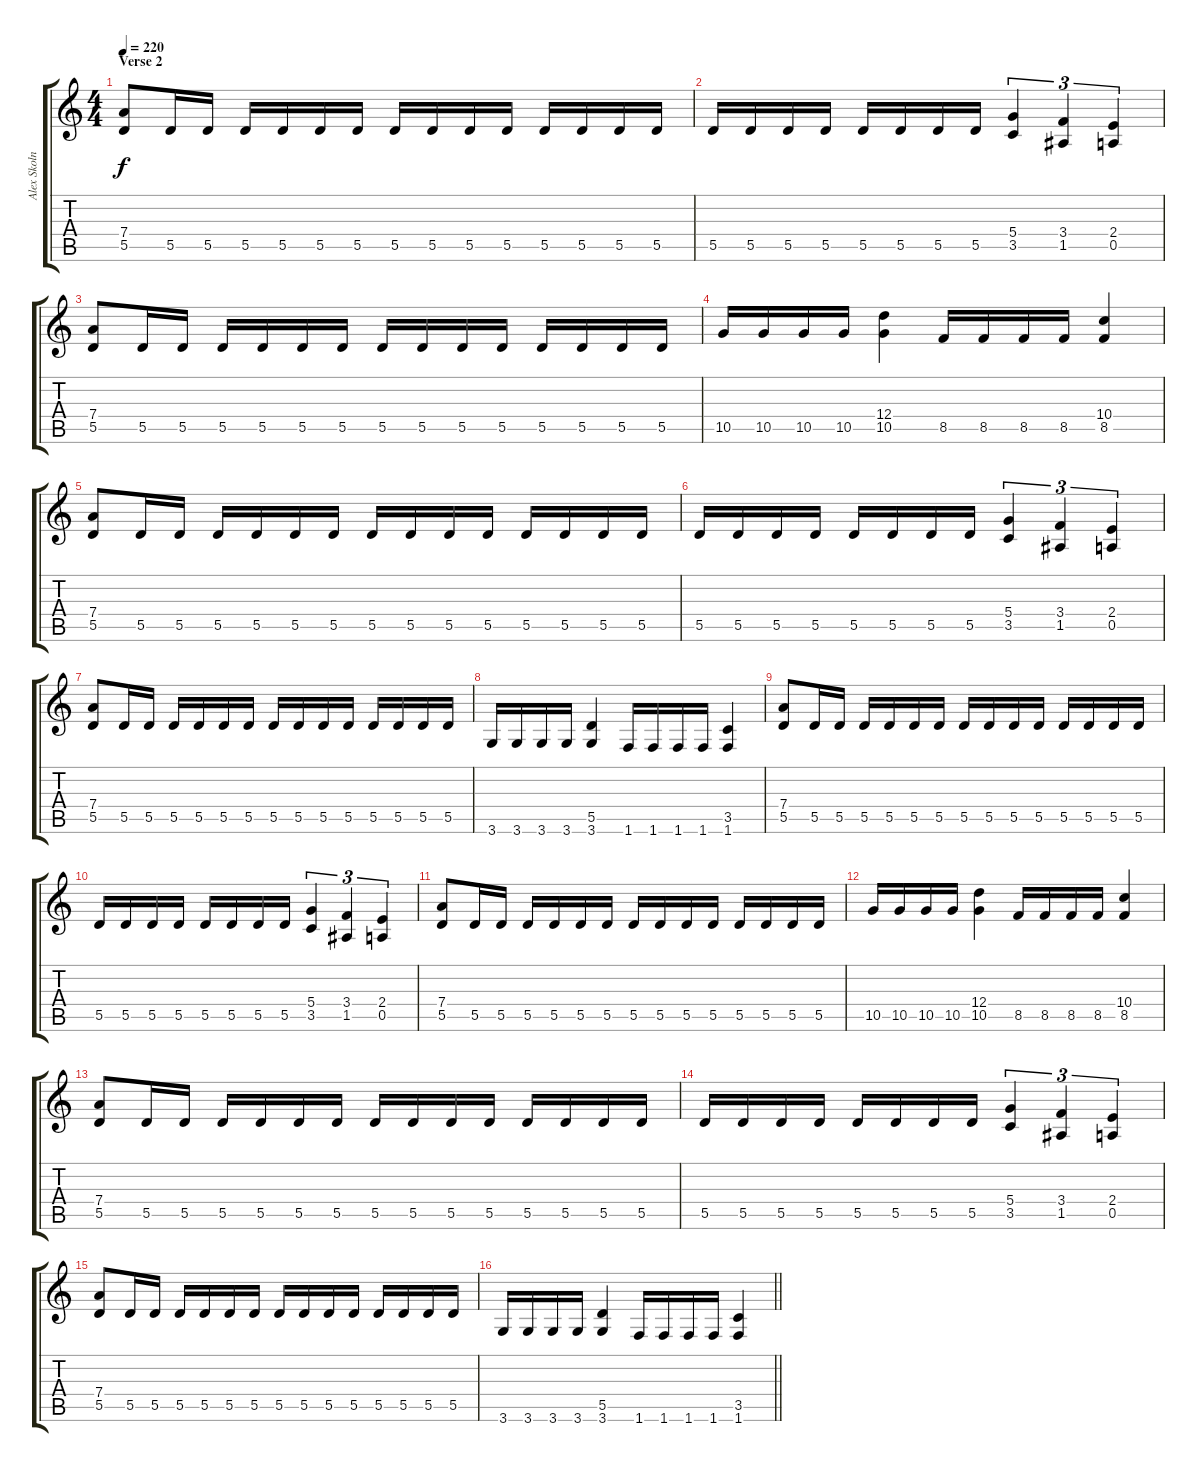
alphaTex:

\track ("Alex Skolnick (Lead Gutar)" "Alex Skoln") {instrument distortionguitar}
\staff {score tabs}
\tuning (E4 B3 G3 D3 A2 E2) {hide}
\ts (4 4)
\section ("" "Verse 2")
\tempo 220
\clef g2
\ks c
(7.4 5.5).8{dy f} 5.5.16 5.5.16 5.5.16 5.5.16 5.5.16 5.5.16 5.5.16 5.5.16 5.5.16 5.5.16 5.5.16 5.5.16 5.5.16 5.5.16 |
5.5.16 5.5.16 5.5.16 5.5.16 5.5.16 5.5.16 5.5.16 5.5.16 (5.4 3.5).4{tu (3 2)} (3.4 1.5).4{tu (3 2)} (2.4 0.5).4{tu (3 2)} |
(7.4 5.5).8 5.5.16 5.5.16 5.5.16 5.5.16 5.5.16 5.5.16 5.5.16 5.5.16 5.5.16 5.5.16 5.5.16 5.5.16 5.5.16 5.5.16 |
10.5.16 10.5.16 10.5.16 10.5.16 (12.4 10.5).4 8.5.16 8.5.16 8.5.16 8.5.16 (10.4 8.5).4 |
(7.4 5.5).8 5.5.16 5.5.16 5.5.16 5.5.16 5.5.16 5.5.16 5.5.16 5.5.16 5.5.16 5.5.16 5.5.16 5.5.16 5.5.16 5.5.16 |
5.5.16 5.5.16 5.5.16 5.5.16 5.5.16 5.5.16 5.5.16 5.5.16 (5.4 3.5).4{tu (3 2)} (3.4 1.5).4{tu (3 2)} (2.4 0.5).4{tu (3 2)} |
(7.4 5.5).8 5.5.16 5.5.16 5.5.16 5.5.16 5.5.16 5.5.16 5.5.16 5.5.16 5.5.16 5.5.16 5.5.16 5.5.16 5.5.16 5.5.16 |
3.6.16 3.6.16 3.6.16 3.6.16 (5.5 3.6).4 1.6.16 1.6.16 1.6.16 1.6.16 (3.5 1.6).4 |
(7.4 5.5).8 5.5.16 5.5.16 5.5.16 5.5.16 5.5.16 5.5.16 5.5.16 5.5.16 5.5.16 5.5.16 5.5.16 5.5.16 5.5.16 5.5.16 |
5.5.16 5.5.16 5.5.16 5.5.16 5.5.16 5.5.16 5.5.16 5.5.16 (5.4 3.5).4{tu (3 2)} (3.4 1.5).4{tu (3 2)} (2.4 0.5).4{tu (3 2)} |
(7.4 5.5).8 5.5.16 5.5.16 5.5.16 5.5.16 5.5.16 5.5.16 5.5.16 5.5.16 5.5.16 5.5.16 5.5.16 5.5.16 5.5.16 5.5.16 |
10.5.16 10.5.16 10.5.16 10.5.16 (12.4 10.5).4 8.5.16 8.5.16 8.5.16 8.5.16 (10.4 8.5).4 |
(7.4 5.5).8 5.5.16 5.5.16 5.5.16 5.5.16 5.5.16 5.5.16 5.5.16 5.5.16 5.5.16 5.5.16 5.5.16 5.5.16 5.5.16 5.5.16 |
5.5.16 5.5.16 5.5.16 5.5.16 5.5.16 5.5.16 5.5.16 5.5.16 (5.4 3.5).4{tu (3 2)} (3.4 1.5).4{tu (3 2)} (2.4 0.5).4{tu (3 2)} |
(7.4 5.5).8 5.5.16 5.5.16 5.5.16 5.5.16 5.5.16 5.5.16 5.5.16 5.5.16 5.5.16 5.5.16 5.5.16 5.5.16 5.5.16 5.5.16 |
\barLineRight lightlight
3.6.16 3.6.16 3.6.16 3.6.16 (5.5 3.6).4 1.6.16 1.6.16 1.6.16 1.6.16 (3.5 1.6).4
